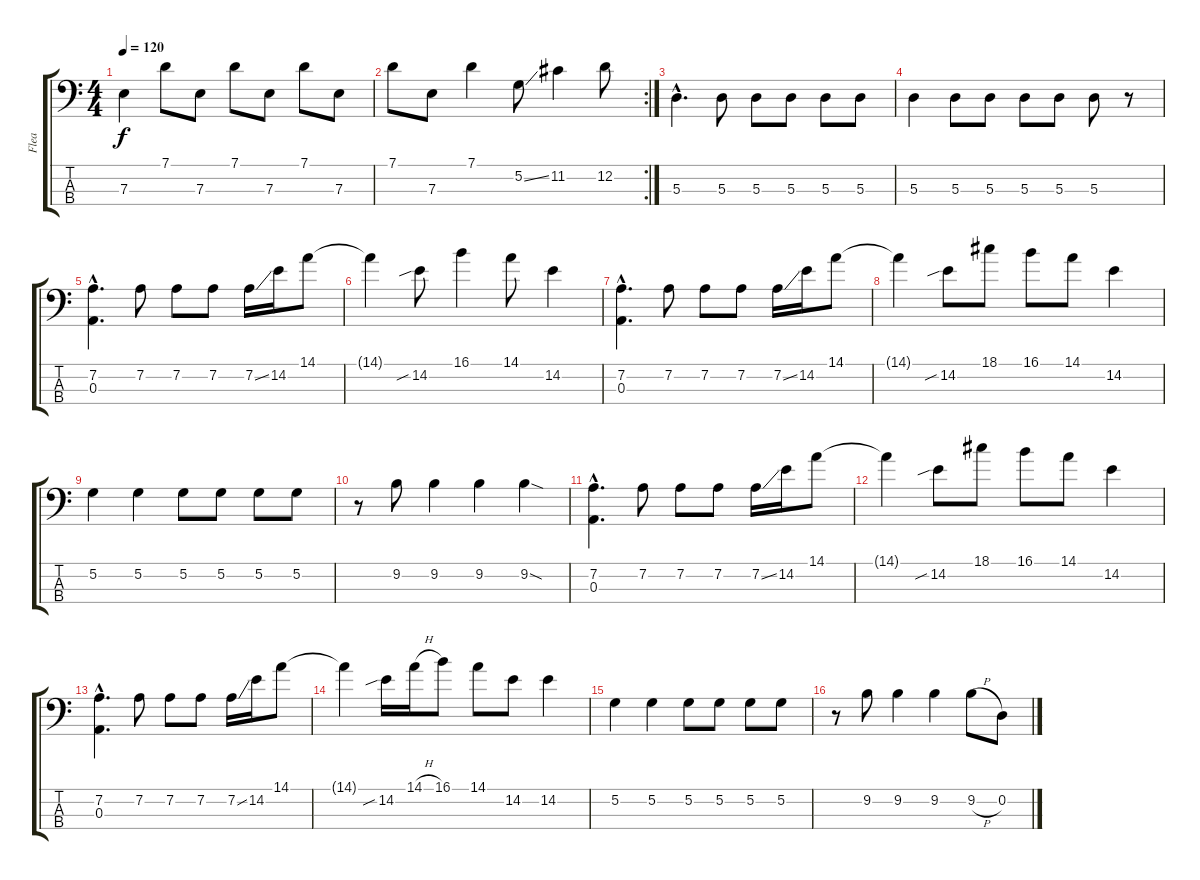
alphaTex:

\track ("Flea" "Flea") {instrument electricbassfinger}
\staff {score tabs}
\tuning (G2 D2 A1 E1) {hide}
\ts (4 4)
\tempo 120
\clef f4
\ks c
7.3.4{dy f} 7.1.8 7.3.8 7.1.8 7.3.8 7.1.8 7.3.8 |
\rc 2
7.1.8 7.3.8 7.1.4 5.2{ss}.8 11.2.4 12.2.8 |
5.3{hac}.4{d} 5.3.8 5.3.8 5.3.8 5.3.8 5.3.8 |
5.3.4 5.3.8 5.3.8 5.3.8 5.3.8 5.3.8 r.8 |
(7.2{hac} 0.3{hac}).4{d} 7.2.8 7.2.8 7.2.8 7.2{ss}.16 14.2.16 14.1.8 |
14.1{t}.4 14.2{sib}.8 16.1.4 14.1.8 14.2.4 |
(7.2{hac} 0.3{hac}).4{d} 7.2.8 7.2.8 7.2.8 7.2{ss}.16 14.2.16 14.1.8 |
14.1{t}.4 14.2{sib}.8 18.1.8 16.1.8 14.1.8 14.2.4 |
5.2.4 5.2.4 5.2.8 5.2.8 5.2.8 5.2.8 |
r.8 9.2.8 9.2.4 9.2.4 9.2{sod}.4 |
(7.2{hac} 0.3{hac}).4{d} 7.2.8 7.2.8 7.2.8 7.2{ss}.16 14.2.16 14.1.8 |
14.1{t}.4 14.2{sib}.8 18.1.8 16.1.8 14.1.8 14.2.4 |
(7.2{hac} 0.3{hac}).4{d} 7.2.8 7.2.8 7.2.8 7.2{ss}.16 14.2.16 14.1.8 |
14.1{t}.4 14.2{sib}.16 14.1{h}.16 16.1.8 14.1.8 14.2.8 14.2.4 |
5.2.4 5.2.4 5.2.8 5.2.8 5.2.8 5.2.8 |
r.8 9.2.8 9.2.4 9.2.4 9.2{h}.8 0.2.8
